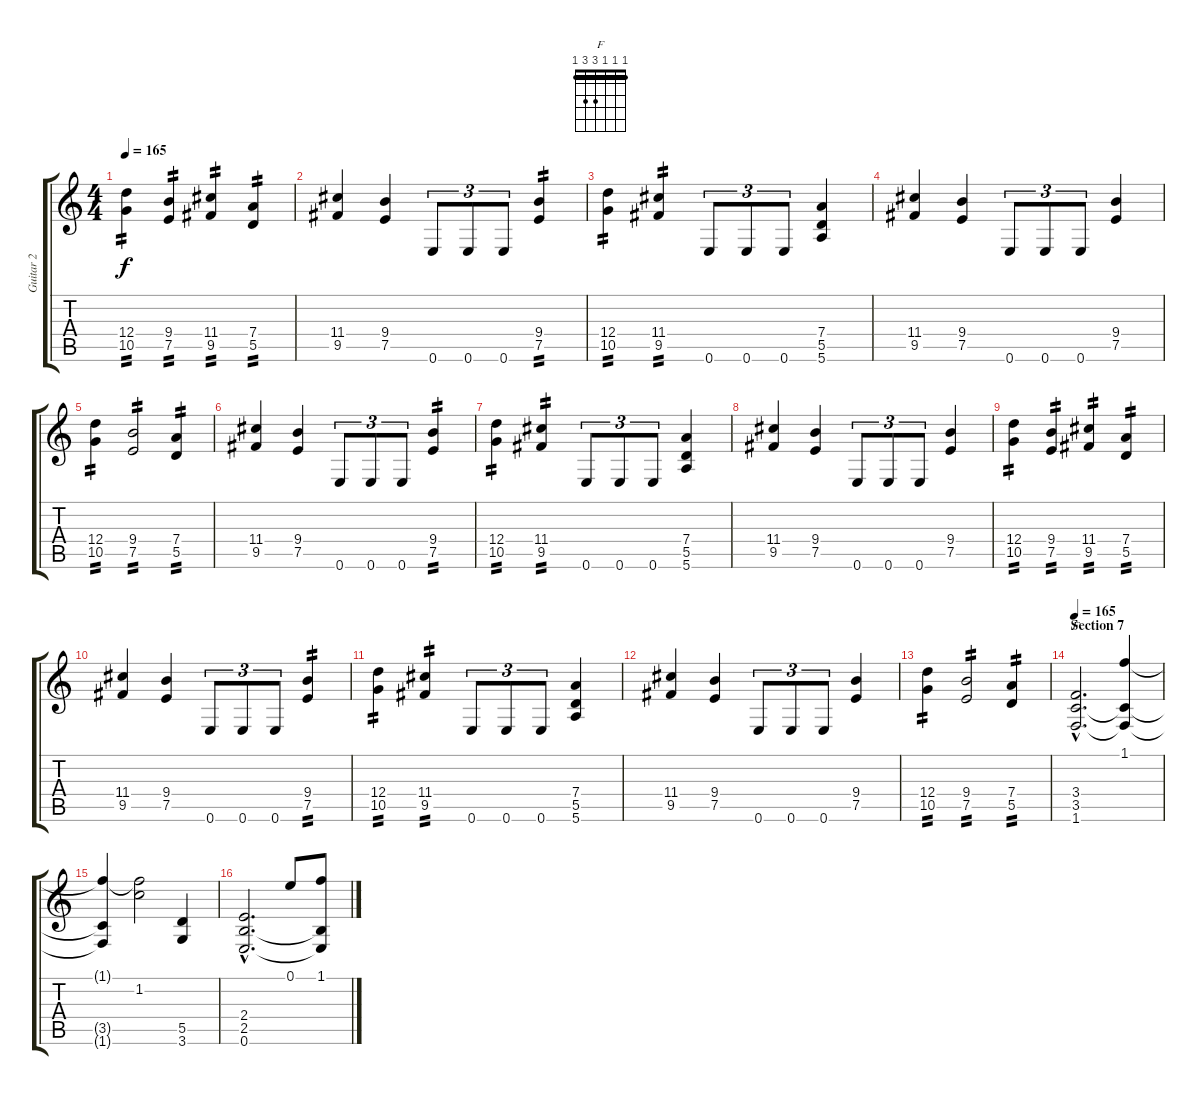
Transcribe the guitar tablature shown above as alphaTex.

\track ("Guitar 2" "Guitar 2") {instrument distortionguitar}
\staff {score tabs}
\tuning (E4 B3 G3 D3 A2 E2) {hide}
\chord ("F" 1 1 1 3 3 1) {barre 1}
\ts (4 4)
\tempo 165
\clef g2
\ks c
(12.4 10.5).4{tp 2 dy f} (9.4 7.5).4{tp 2} (11.4 9.5).4{tp 2} (7.4 5.5).4{tp 2} |
(11.4 9.5).4 (9.4 7.5).4 0.6.8{tu (3 2)} 0.6.8{tu (3 2)} 0.6.8{tu (3 2)} (9.4 7.5).4{tp 2} |
(12.4 10.5).4{tp 2} (11.4 9.5).4{tp 2} 0.6.8{tu (3 2)} 0.6.8{tu (3 2)} 0.6.8{tu (3 2)} (7.4 5.5 5.6).4 |
(11.4 9.5).4 (9.4 7.5).4 0.6.8{tu (3 2)} 0.6.8{tu (3 2)} 0.6.8{tu (3 2)} (9.4 7.5).4 |
(12.4 10.5).4{tp 2} (9.4 7.5).2{tp 2} (7.4 5.5).4{tp 2} |
(11.4 9.5).4 (9.4 7.5).4 0.6.8{tu (3 2)} 0.6.8{tu (3 2)} 0.6.8{tu (3 2)} (9.4 7.5).4{tp 2} |
(12.4 10.5).4{tp 2} (11.4 9.5).4{tp 2} 0.6.8{tu (3 2)} 0.6.8{tu (3 2)} 0.6.8{tu (3 2)} (7.4 5.5 5.6).4 |
(11.4 9.5).4 (9.4 7.5).4 0.6.8{tu (3 2)} 0.6.8{tu (3 2)} 0.6.8{tu (3 2)} (9.4 7.5).4 |
(12.4 10.5).4{tp 2} (9.4 7.5).4{tp 2} (11.4 9.5).4{tp 2} (7.4 5.5).4{tp 2} |
(11.4 9.5).4 (9.4 7.5).4 0.6.8{tu (3 2)} 0.6.8{tu (3 2)} 0.6.8{tu (3 2)} (9.4 7.5).4{tp 2} |
(12.4 10.5).4{tp 2} (11.4 9.5).4{tp 2} 0.6.8{tu (3 2)} 0.6.8{tu (3 2)} 0.6.8{tu (3 2)} (7.4 5.5 5.6).4 |
(11.4 9.5).4 (9.4 7.5).4 0.6.8{tu (3 2)} 0.6.8{tu (3 2)} 0.6.8{tu (3 2)} (9.4 7.5).4 |
(12.4 10.5).4{tp 2} (9.4 7.5).2{tp 2} (7.4 5.5).4{tp 2 volume 0} |
\section ("" "Section 7")
\tempo 165
(3.4{hac} 3.5{hac} 1.6{hac}).2{d ch "F" volume 11} (1.1 3.5{t} 1.6{t}).4 |
(1.1{t} 3.5{t} 1.6{t}).4 (1.1{t} 1.2).2 (5.5 3.6).4 |
(2.4{hac} 2.5{hac} 0.6{hac}).2{d} 0.1.8 (1.1 2.5{t} 0.6{t}).8
